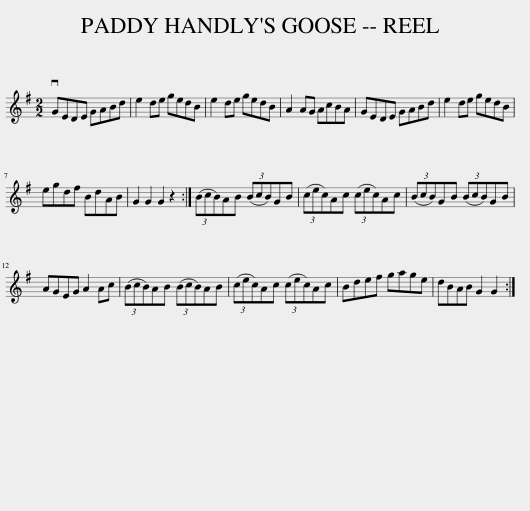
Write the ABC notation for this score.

X:1
L:1/8
M:2/2
I:linebreak $
K:G
V:1 treble
V:1
 vGEDE GABd | e2 de gedB | e2 de gedB | A2 AG AcBA | GEDE GABd | %5
 e2 de gedB |$ egdf BdAB | G2 G2 G2 z2 :| (3(BcB)AB (3(BcB)GB | (3(cec)Ac (3(cec)Ac | %10
 (3(BcB)GB (3(BcB)GB |$ AGEG A2 Ac | (3(BcB)AB (3(BcB)AB | (3(cec)Ac (3(cec)Ac | Bdef gage | %15
 dBAB G2 G2 :| %16
